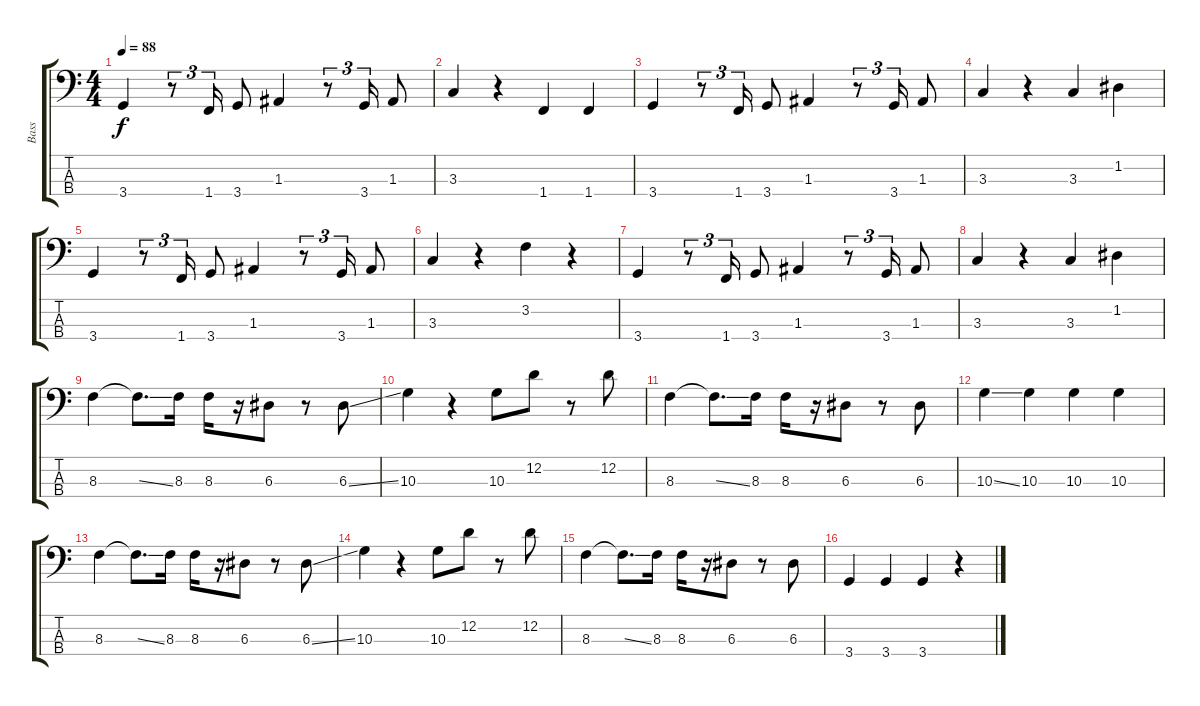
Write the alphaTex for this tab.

\track ("Bass" "Bass") {instrument electricbassfinger}
\staff {score tabs}
\tuning (G2 D2 A1 E1) {hide}
\ts (4 4)
\tempo 88
\clef f4
\ks c
3.4.4{dy f} r.8{tu (3 2)} 1.4.16{tu (3 2)} 3.4.8 1.3.4 r.8{tu (3 2)} 3.4.16{tu (3 2)} 1.3.8 |
3.3.4 r.4 1.4.4 1.4.4 |
3.4.4 r.8{tu (3 2)} 1.4.16{tu (3 2)} 3.4.8 1.3.4 r.8{tu (3 2)} 3.4.16{tu (3 2)} 1.3.8 |
3.3.4 r.4 3.3.4 1.2.4 |
3.4.4 r.8{tu (3 2)} 1.4.16{tu (3 2)} 3.4.8 1.3.4 r.8{tu (3 2)} 3.4.16{tu (3 2)} 1.3.8 |
3.3.4 r.4 3.2.4 r.4 |
3.4.4 r.8{tu (3 2)} 1.4.16{tu (3 2)} 3.4.8 1.3.4 r.8{tu (3 2)} 3.4.16{tu (3 2)} 1.3.8 |
3.3.4 r.4 3.3.4 1.2.4 |
8.3.4 8.3{ss t}.8{d} 8.3.16 8.3.16 r.16 6.3.8 r.8 6.3{ss}.8 |
10.3.4 r.4 10.3.8 12.2.8 r.8 12.2.8 |
8.3.4 8.3{ss t}.8{d} 8.3.16 8.3.16 r.16 6.3.8 r.8 6.3.8 |
10.3{ss}.4 10.3.4 10.3.4 10.3.4 |
8.3.4 8.3{ss t}.8{d} 8.3.16 8.3.16 r.16 6.3.8 r.8 6.3{ss}.8 |
10.3.4 r.4 10.3.8 12.2.8 r.8 12.2.8 |
8.3.4 8.3{ss t}.8{d} 8.3.16 8.3.16 r.16 6.3.8 r.8 6.3.8 |
3.4.4 3.4.4 3.4.4 r.4
